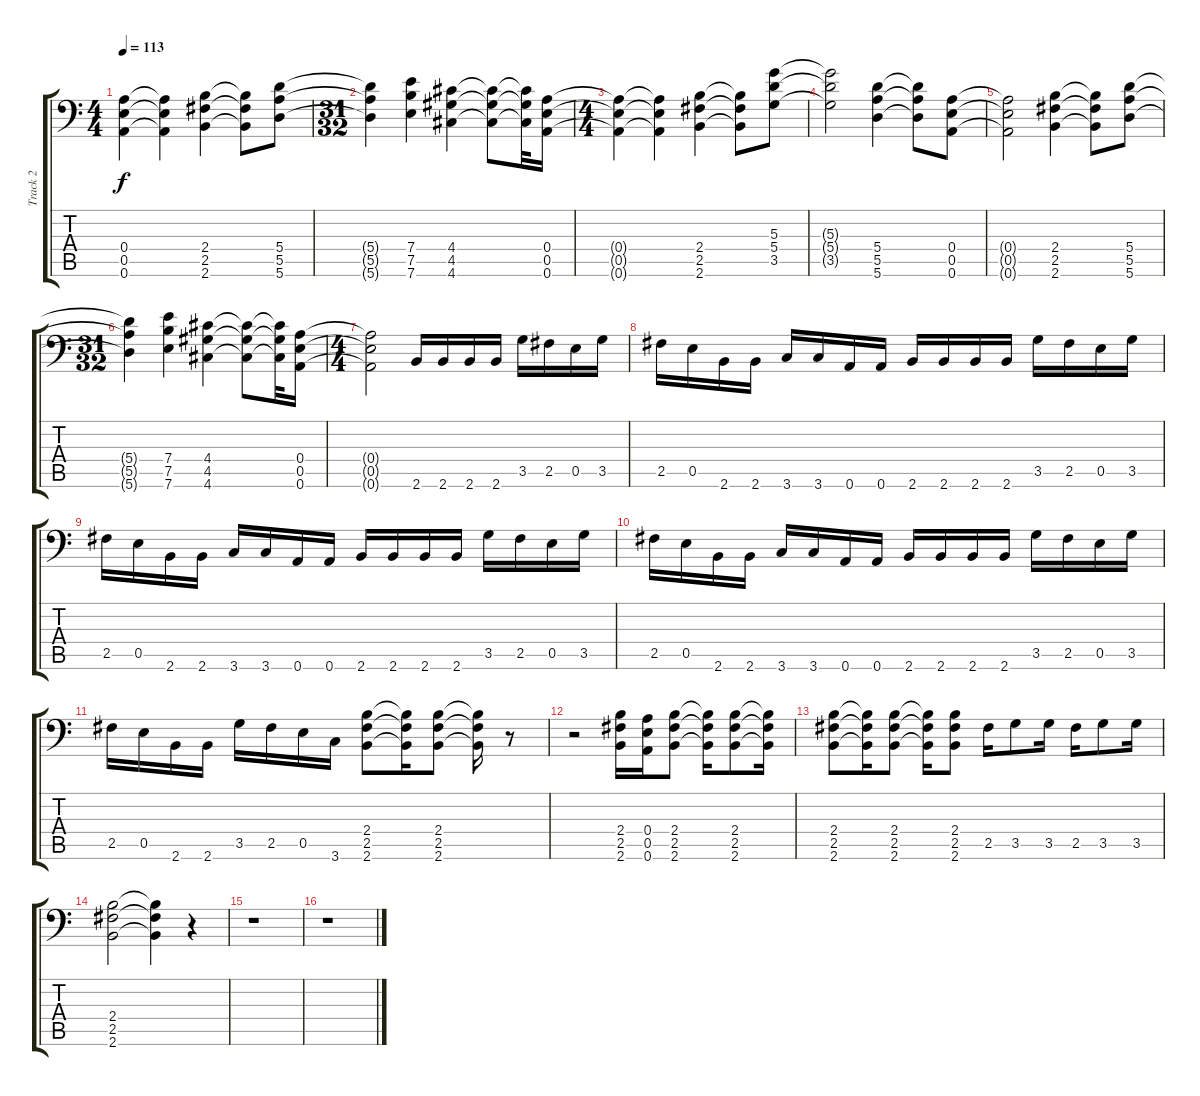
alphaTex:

\track ("Track 2" "Track 2") {instrument distortionguitar}
\staff {score tabs}
\tuning (B3 Gb3 D3 A2 E2 A1) {hide}
\ts (4 4)
\tempo 113
\clef f4
\ks c
(0.4{t} 0.5{t} 0.6{t}).4{dy f} (0.4{t} 0.5{t} 0.6{t}).4 (2.4 2.5 2.6).4 (2.4{t} 2.5{t} 2.6{t}).8 (5.4 5.5 5.6).8 |
\ts (31 32)
(5.4{t} 5.5{t} 5.6{t}).4 (7.4 7.5 7.6).4 (4.4 4.5 4.6).4 (4.4{t} 4.5{t} 4.6{t}).8 (4.4{t} 4.5{t} 4.6{t}).32 (0.4 0.5 0.6).16 |
\ts (4 4)
(0.4{t} 0.5{t} 0.6{t}).4 (0.4{t} 0.5{t} 0.6{t}).4 (2.4 2.5 2.6).4 (2.4{t} 2.5{t} 2.6{t}).8 (5.3 5.4 3.5).8 |
(5.3{t} 5.4{t} 3.5{t}).2 (5.4 5.5 5.6).4 (5.4{t} 5.5{t} 5.6{t}).8 (0.4 0.5 0.6).8 |
(0.4{t} 0.5{t} 0.6{t}).2 (2.4 2.5 2.6).4 (2.4{t} 2.5{t} 2.6{t}).8 (5.4 5.5 5.6).8 |
\ts (31 32)
(5.4{t} 5.5{t} 5.6{t}).4 (7.4 7.5 7.6).4 (4.4 4.5 4.6).4 (4.4{t} 4.5{t} 4.6{t}).8 (4.4{t} 4.5{t} 4.6{t}).32 (0.4 0.5 0.6).16 |
\ts (4 4)
(0.4{t} 0.5{t} 0.6{t}).2 2.6.16 2.6.16 2.6.16 2.6.16 3.5.16 2.5.16 0.5.16 3.5.16 |
2.5.16 0.5.16 2.6.16 2.6.16 3.6.16 3.6.16 0.6.16 0.6.16 2.6.16 2.6.16 2.6.16 2.6.16 3.5.16 2.5.16 0.5.16 3.5.16 |
2.5.16 0.5.16 2.6.16 2.6.16 3.6.16 3.6.16 0.6.16 0.6.16 2.6.16 2.6.16 2.6.16 2.6.16 3.5.16 2.5.16 0.5.16 3.5.16 |
2.5.16 0.5.16 2.6.16 2.6.16 3.6.16 3.6.16 0.6.16 0.6.16 2.6.16 2.6.16 2.6.16 2.6.16 3.5.16 2.5.16 0.5.16 3.5.16 |
2.5.16 0.5.16 2.6.16 2.6.16 3.5.16 2.5.16 0.5.16 3.6.16 (2.4 2.5 2.6).8 (2.4{t} 2.5{t} 2.6{t}).16 (2.4 2.5 2.6).8 (2.4{t} 2.5{t} 2.6{t}).16 r.8 |
r.2 (2.4 2.5 2.6).16 (0.4 0.5 0.6).16 (2.4 2.5 2.6).8 (2.4{t} 2.5{t} 2.6{t}).16 (2.4 2.5 2.6).8 (2.4{t} 2.5{t} 2.6{t}).16 |
(2.4 2.5 2.6).8 (2.4{t} 2.5{t} 2.6{t}).16 (2.4 2.5 2.6).8 (2.4{t} 2.5{t} 2.6{t}).16 (2.4 2.5 2.6).8 2.5.16 3.5.8 3.5.16 2.5.16 3.5.8 3.5.16 |
(2.4 2.5 2.6).2 (2.4{t} 2.5{t} 2.6{t}).4 r.4 |
r.1 |
r.1
